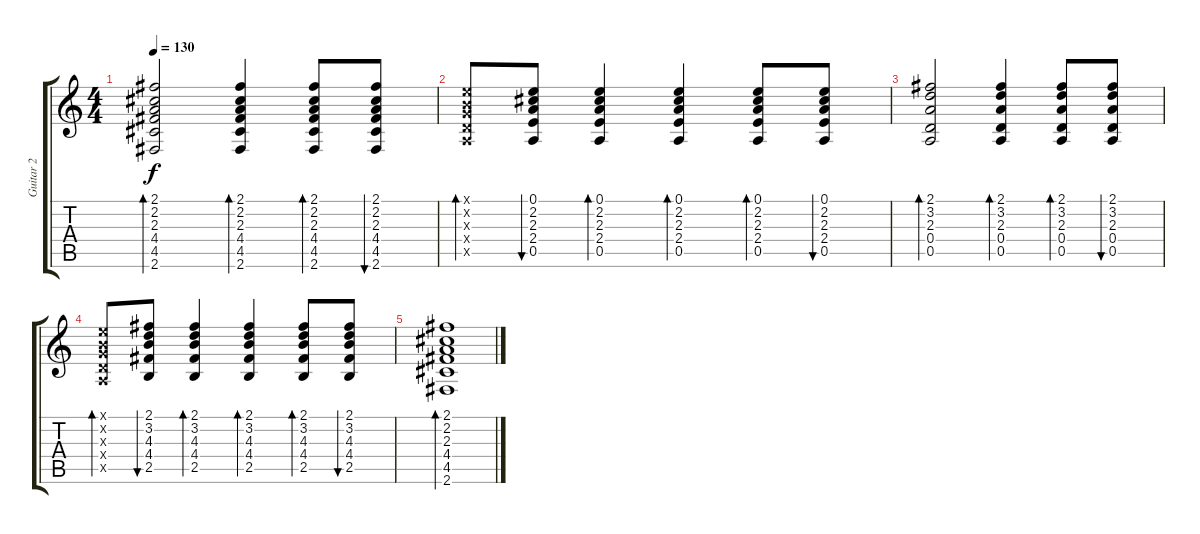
\track ("Guitar 2" "Guitar 2") {instrument acousticguitarsteel}
\staff {score tabs}
\tuning (E4 B3 G3 D3 A2 E2) {hide}
\ts (4 4)
\tempo 130
\clef g2
\ks c
(2.1 2.2 2.3 4.4 4.5 2.6).2{bd 30 dy f} (2.1 2.2 2.3 4.4 4.5 2.6).4{bd 30} (2.1 2.2 2.3 4.4 4.5 2.6).8{bd 30} (2.1 2.2 2.3 4.4 4.5 2.6).8{bu 30} |
(0.1{x} 0.2{x} 0.3{x} 0.4{x} 0.5{x}).8{bd 30} (0.1 2.2 2.3 2.4 0.5).8{bu 30} (0.1 2.2 2.3 2.4 0.5).4{bd 30} (0.1 2.2 2.3 2.4 0.5).4{bd 30} (0.1 2.2 2.3 2.4 0.5).8{bd 30} (0.1 2.2 2.3 2.4 0.5).8{bu 30} |
(2.1 3.2 2.3 0.4 0.5).2{bd 30} (2.1 3.2 2.3 0.4 0.5).4{bd 30} (2.1 3.2 2.3 0.4 0.5).8{bd 30} (2.1 3.2 2.3 0.4 0.5).8{bu 30} |
(0.1{x} 0.2{x} 0.3{x} 0.4{x} 0.5{x}).8{bd 30} (2.1 3.2 4.3 4.4 2.5).8{bu 30} (2.1 3.2 4.3 4.4 2.5).4{bd 30} (2.1 3.2 4.3 4.4 2.5).4{bd 30} (2.1 3.2 4.3 4.4 2.5).8{bd 30} (2.1 3.2 4.3 4.4 2.5).8{bu 30} |
(2.1 2.2 2.3 4.4 4.5 2.6).1{bd 60}
